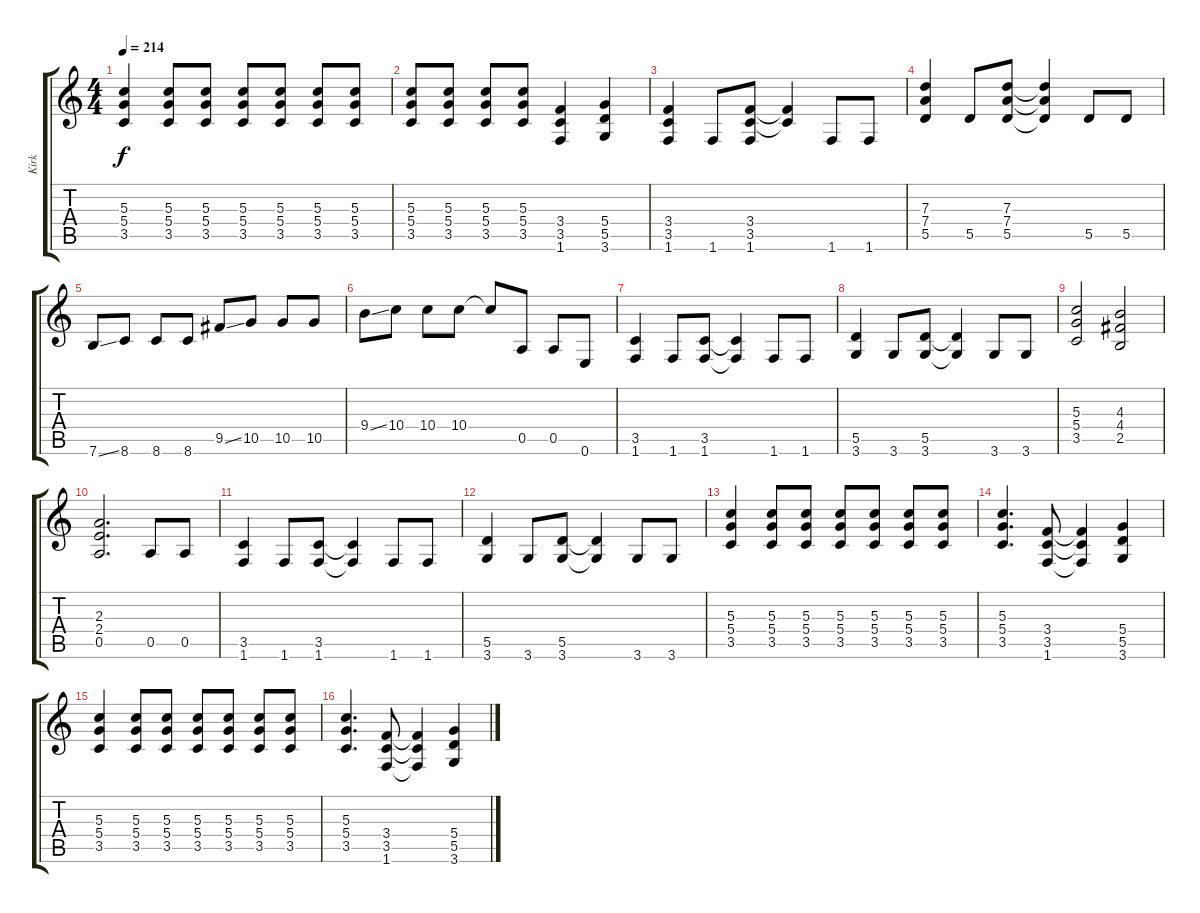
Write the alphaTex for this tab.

\track ("Kirk" "Kirk") {instrument distortionguitar}
\staff {score tabs}
\tuning (E4 B3 G3 D3 A2 E2) {hide}
\ts (4 4)
\tempo 214
\clef g2
\ks c
(5.3 5.4 3.5).4{dy f} (5.3 5.4 3.5).8 (5.3 5.4 3.5).8 (5.3 5.4 3.5).8 (5.3 5.4 3.5).8 (5.3 5.4 3.5).8 (5.3 5.4 3.5).8 |
(5.3 5.4 3.5).8 (5.3 5.4 3.5).8 (5.3 5.4 3.5).8 (5.3 5.4 3.5).8 (3.4 3.5 1.6).4 (5.4 5.5 3.6).4 |
(3.4 3.5 1.6).4 1.6.8 (3.4 3.5 1.6).8 (3.4{t} 3.5{t}).4 1.6.8 1.6.8 |
(7.3 7.4 5.5).4 5.5.8 (7.3 7.4 5.5).8 (7.3{t} 7.4{t} 5.5{t}).4 5.5.8 5.5.8 |
7.6{ss}.8{volume 16} 8.6.8 8.6.8 8.6.8 9.5{ss}.8 10.5.8 10.5.8 10.5.8 |
9.4{ss}.8 10.4.8 10.4.8 10.4.8 10.4{t}.8 0.5.8 0.5.8 0.6.8 |
(3.5 1.6).4{volume 13} 1.6.8 (3.5 1.6).8 (3.5{t} 1.6{t}).4 1.6.8 1.6.8 |
(5.5 3.6).4 3.6.8 (5.5 3.6).8 (5.5{t} 3.6{t}).4 3.6.8 3.6.8 |
(5.3 5.4 3.5).2 (4.3 4.4 2.5).2 |
(2.3 2.4 0.5).2{d} 0.5.8 0.5.8 |
(3.5 1.6).4 1.6.8 (3.5 1.6).8 (3.5{t} 1.6{t}).4 1.6.8 1.6.8 |
(5.5 3.6).4 3.6.8 (5.5 3.6).8 (5.5{t} 3.6{t}).4 3.6.8 3.6.8 |
(5.3 5.4 3.5).4 (5.3 5.4 3.5).8 (5.3 5.4 3.5).8 (5.3 5.4 3.5).8 (5.3 5.4 3.5).8 (5.3 5.4 3.5).8 (5.3 5.4 3.5).8 |
(5.3 5.4 3.5).4{d} (3.4 3.5 1.6).8 (3.4{t} 3.5{t} 1.6{t}).4 (5.4 5.5 3.6).4 |
(5.3 5.4 3.5).4 (5.3 5.4 3.5).8 (5.3 5.4 3.5).8 (5.3 5.4 3.5).8 (5.3 5.4 3.5).8 (5.3 5.4 3.5).8 (5.3 5.4 3.5).8 |
(5.3 5.4 3.5).4{d} (3.4 3.5 1.6).8 (3.4{t} 3.5{t} 1.6{t}).4 (5.4 5.5 3.6).4
